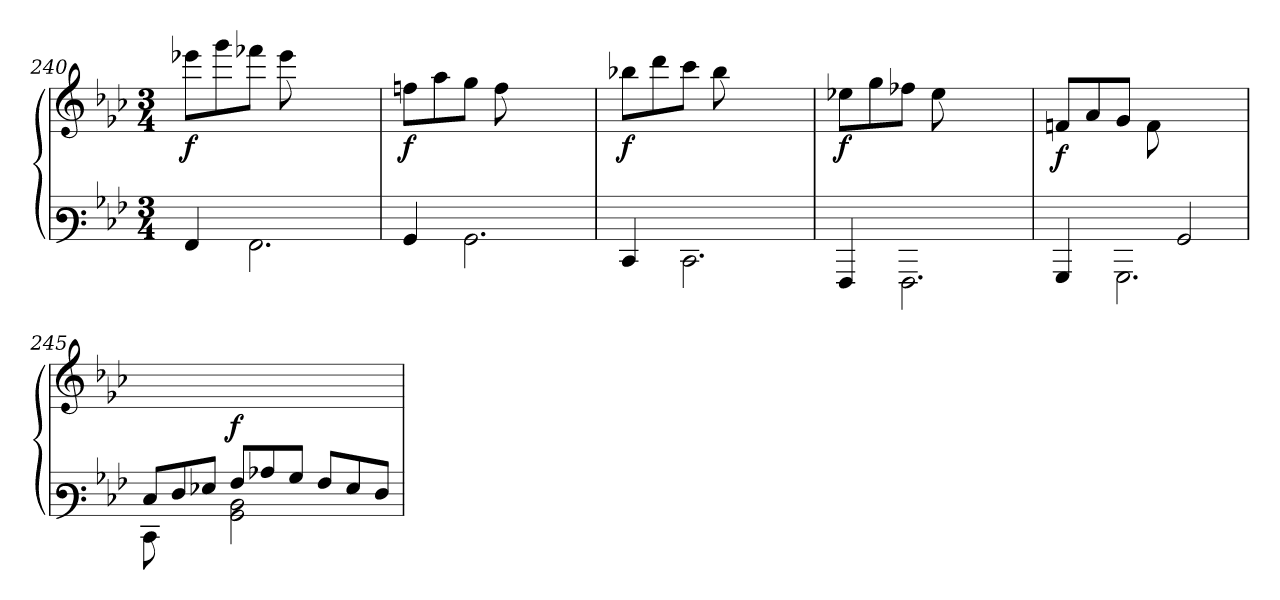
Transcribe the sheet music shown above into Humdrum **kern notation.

**kern	**kern	**dynam
*part1	*part1	*part1
*staff2	*staff1	*staff1/2
!!LO:LB:g=z
*clefF3	*clefG3	*
*k[b-e-a-]	*k[b-e-a-]	*
*M3/4	*M3/4	*
=240	=240	=240
!	!	!LO:DY:b
4AA-/	8ccc-X\L	f
.	8eee-\	.
2.AA-\	8ddd-X\J	.
.	8ccc-\L	.
.	2ryy	.
=241	=241	=241
!	!	!LO:DY:b
4BB-/	8ddn\L	f
.	8ff\	.
2.BB-\	8ee-\J	.
.	8dd\L	.
.	2ryy	.
=242	=242	=242
!	!	!LO:DY:b
4EE-/	8gg-X\L	f
.	8bb-\	.
2.EE-\	8aa-\J	.
.	8gg-\L	.
.	2ryy	.
=243	=243	=243
!	!	!LO:DY:b
4AAA-/	8cc-X\L	f
.	8ee-\	.
2.AAA-\	8dd-X\J	.
.	8cc-\L	.
.	2ryy	.
!!LO:LB:g=z
=244	=244	=244
*^	*	*
!	!	!	!LO:DY:b
2ryy	4BBB-/	8dn/L	f
.	.	8f/	.
.	2.BBB-\	8e-/J	.
.	.	8d\L	.
2BB-/	.	2ryy	.
=245	=245	=245	=245
8E-/L	8EE-\	1ryy	.
8F/	4ryy	.	.
8G-X/J	.	.	.
!	!	!	!LO:DY:a=2
8A-/L	2BB-\ 2D\	.	f
8c-X/	.	.	.
8B-/J	.	.	.
8A-/L	.	.	.
8G-/	4ryy	.	.
8F/J	.	8ryy	.
*v	*v	*	*
=	=	=
*-	*-	*-
